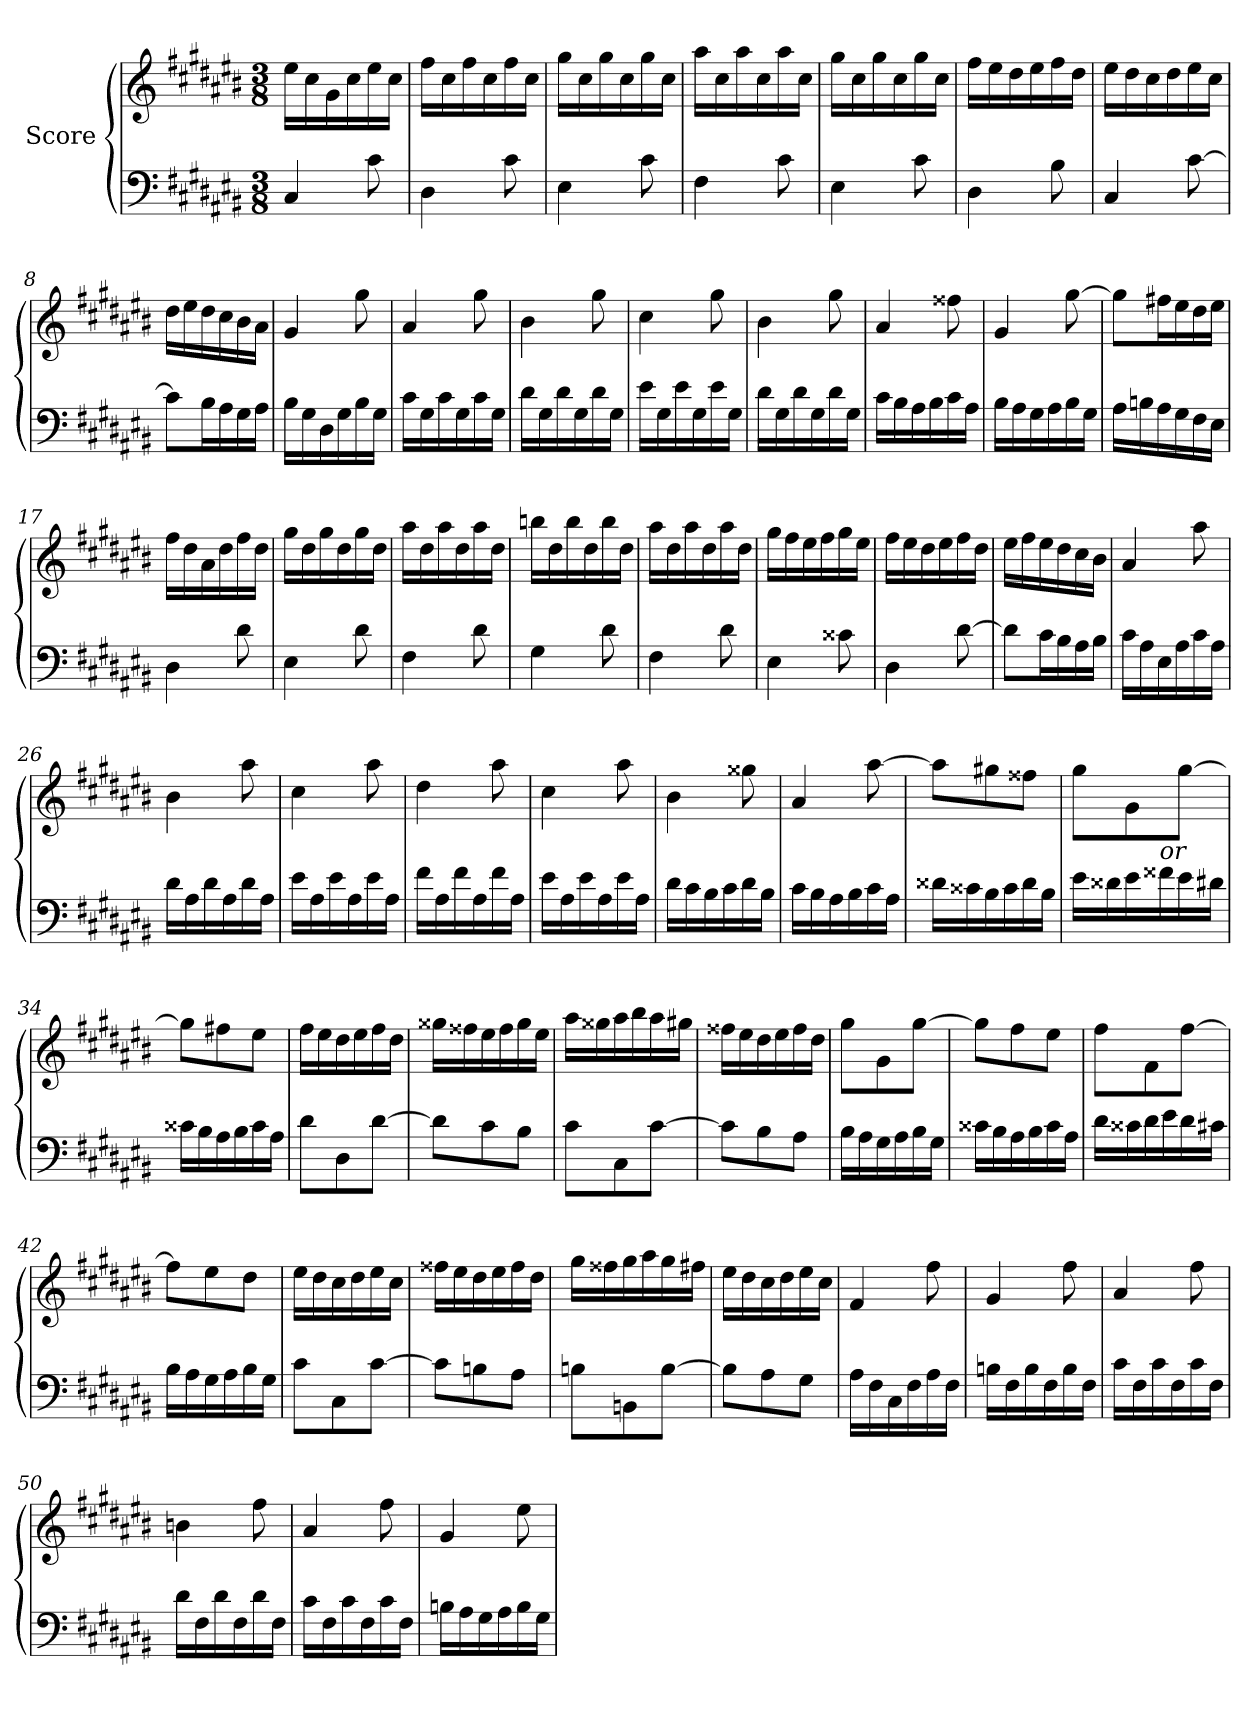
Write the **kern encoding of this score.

**kern	**kern
*part1	*part1
*staff2	*staff1
*I"Score	*
*clefF4	*clefG2
*k[f#c#g#d#a#e#b#]	*k[f#c#g#d#a#e#b#]
*M3/8	*M3/8
=1	=1
4C#/	16ee#\LL
.	16cc#\
.	16g#\
.	16cc#\
8c#\	16ee#\
.	16cc#\JJ
=2	=2
4D#\	16ff#\LL
.	16cc#\
.	16ff#\
.	16cc#\
8c#\	16ff#\
.	16cc#\JJ
=3	=3
4E#\	16gg#\LL
.	16cc#\
.	16gg#\
.	16cc#\
8c#\	16gg#\
.	16cc#\JJ
=4	=4
4F#\	16aa#\LL
.	16cc#\
.	16aa#\
.	16cc#\
8c#\	16aa#\
.	16cc#\JJ
=5	=5
4E#\	16gg#\LL
.	16cc#\
.	16gg#\
.	16cc#\
8c#\	16gg#\
.	16cc#\JJ
!!LO:LB:g=z
=6	=6
4D#\	16ff#\LL
.	16ee#\
.	16dd#\
.	16ee#\
8B#\	16ff#\
.	16dd#\JJ
=7	=7
4C#/	16ee#\LL
.	16dd#\
.	16cc#\
.	16dd#\
[8c#\	16ee#\
.	16cc#\JJ
=8	=8
8c#\L]	16dd#\LL
.	16ee#\
16B#\L	16dd#\
16A#\	16cc#\
16G#\	16b#\
16A#\JJ	16a#\JJ
=9	=9
16B#\LL	4g#/
16G#\	.
16D#\	.
16G#\	.
16B#\	8gg#\
16G#\JJ	.
=10	=10
16c#\LL	4a#/
16G#\	.
16c#\	.
16G#\	.
16c#\	8gg#\
16G#\JJ	.
=11	=11
16d#\LL	4b#\
16G#\	.
16d#\	.
16G#\	.
16d#\	8gg#\
16G#\JJ	.
!!LO:LB:g=z
=12	=12
16e#\LL	4cc#\
16G#\	.
16e#\	.
16G#\	.
16e#\	8gg#\
16G#\JJ	.
=13	=13
16d#\LL	4b#\
16G#\	.
16d#\	.
16G#\	.
16d#\	8gg#\
16G#\JJ	.
=14	=14
16c#\LL	4a#/
16B#\	.
16A#\	.
16B#\	.
16c#\	8ff##X\
16A#\JJ	.
=15	=15
16B#\LL	4g#/
16A#\	.
16G#\	.
16A#\	.
16B#\	[8gg#\
16G#\JJ	.
=16	=16
16A#\LL	8gg#\L]
16Bn\	.
16A#\	16ff#X\L
16G#\	16ee#\
16F#\	16dd#\
16E#\JJ	16ee#\JJ
=17	=17
4D#\	16ff#\LL
.	16dd#\
.	16a#\
.	16dd#\
8d#\	16ff#\
.	16dd#\JJ
!!LO:LB:g=z
=18	=18
4E#\	16gg#\LL
.	16dd#\
.	16gg#\
.	16dd#\
8d#\	16gg#\
.	16dd#\JJ
=19	=19
4F#\	16aa#\LL
.	16dd#\
.	16aa#\
.	16dd#\
8d#\	16aa#\
.	16dd#\JJ
=20	=20
4G#\	16bbn\LL
.	16dd#\
.	16bb\
.	16dd#\
8d#\	16bb\
.	16dd#\JJ
=21	=21
4F#\	16aa#\LL
.	16dd#\
.	16aa#\
.	16dd#\
8d#\	16aa#\
.	16dd#\JJ
=22	=22
4E#\	16gg#\LL
.	16ff#\
.	16ee#\
.	16ff#\
8c##X\	16gg#\
.	16ee#\JJ
=23	=23
4D#\	16ff#\LL
.	16ee#\
.	16dd#\
.	16ee#\
[8d#\	16ff#\
.	16dd#\JJ
!!LO:PB:g=z
=24	=24
8d#\L]	16ee#\LL
.	16ff#\
16c#\L	16ee#\
16B#\	16dd#\
16A#\	16cc#\
16B#\JJ	16b#\JJ
=25	=25
16c#\LL	4a#/
16A#\	.
16E#\	.
16A#\	.
16c#\	8aa#\
16A#\JJ	.
=26	=26
16d#\LL	4b#\
16A#\	.
16d#\	.
16A#\	.
16d#\	8aa#\
16A#\JJ	.
=27	=27
16e#\LL	4cc#\
16A#\	.
16e#\	.
16A#\	.
16e#\	8aa#\
16A#\JJ	.
=28	=28
16f#\LL	4dd#\
16A#\	.
16f#\	.
16A#\	.
16f#\	8aa#\
16A#\JJ	.
=29	=29
16e#\LL	4cc#\
16A#\	.
16e#\	.
16A#\	.
16e#\	8aa#\
16A#\JJ	.
!!LO:LB:g=z
=30	=30
16d#\LL	4b#\
16c#\	.
16B#\	.
16c#\	.
16d#\	8gg##X\
16B#\JJ	.
=31	=31
16c#\LL	4a#/
16B#\	.
16A#\	.
16B#\	.
16c#\	[8aa#\
16A#\JJ	.
=32	=32
16d##X\LL	8aa#\L]
16c##X\	.
16B#\	8gg#X\
16c##\	.
16d##\	8ff##X\J
16B#\JJ	.
=33	=33
16e#\LL	8gg#\L
16d##X\	.
16e#\	8g#\
!LO:TX:a:i:t=or	!
16f##X\	.
16e#\	[8gg#\J
16d#X\JJ	.
=34	=34
16c##X\LL	8gg#\L]
16B#\	.
16A#\	8ff#X\
16B#\	.
16c##\	8ee#\J
16A#\JJ	.
!!LO:LB:g=z
=35	=35
8d#\L	16ff#\LL
.	16ee#\
8D#\	16dd#\
.	16ee#\
[8d#\J	16ff#\
.	16dd#\JJ
=36	=36
8d#\L]	16gg##X\LL
.	16ff##X\
8c#\	16ee#\
.	16ff##\
8B#\J	16gg##\
.	16ee#\JJ
=37	=37
8c#\L	16aa#\LL
.	16gg##X\
8C#\	16aa#\
.	16bb#\
[8c#\J	16aa#\
.	16gg#X\JJ
=38	=38
8c#\L]	16ff##X\LL
.	16ee#\
8B#\	16dd#\
.	16ee#\
8A#\J	16ff##\
.	16dd#\JJ
=39	=39
16B#\LL	8gg#\L
16A#\	.
16G#\	8g#\
16A#\	.
16B#\	[8gg#\J
16G#\JJ	.
!!LO:LB:g=z
=40	=40
16c##X\LL	8gg#\L]
16B#\	.
16A#\	8ff#\
16B#\	.
16c##\	8ee#\J
16A#\JJ	.
=41	=41
16d#\LL	8ff#\L
16c##X\	.
16d#\	8f#\
16e#\	.
16d#\	[8ff#\J
16c#X\JJ	.
=42	=42
16B#\LL	8ff#\L]
16A#\	.
16G#\	8ee#\
16A#\	.
16B#\	8dd#\J
16G#\JJ	.
=43	=43
8c#\L	16ee#\LL
.	16dd#\
8C#\	16cc#\
.	16dd#\
[8c#\J	16ee#\
.	16cc#\JJ
=44	=44
8c#\L]	16ff##X\LL
.	16ee#\
8Bn\	16dd#\
.	16ee#\
8A#\J	16ff##\
.	16dd#\JJ
!!LO:PB:g=z
=45	=45
8Bn\L	16gg#\LL
.	16ff##X\
8BBn\	16gg#\
.	16aa#\
[8B\J	16gg#\
.	16ff#X\JJ
=46	=46
8B\L]	16ee#\LL
.	16dd#\
8A#\	16cc#\
.	16dd#\
8G#\J	16ee#\
.	16cc#\JJ
=47	=47
16A#\LL	4f#/
16F#\	.
16C#\	.
16F#\	.
16A#\	8ff#\
16F#\JJ	.
=48	=48
16Bn\LL	4g#/
16F#\	.
16B\	.
16F#\	.
16B\	8ff#\
16F#\JJ	.
=49	=49
16c#\LL	4a#/
16F#\	.
16c#\	.
16F#\	.
16c#\	8ff#\
16F#\JJ	.
!!LO:LB:g=z
=50	=50
16d#\LL	4bn\
16F#\	.
16d#\	.
16F#\	.
16d#\	8ff#\
16F#\JJ	.
=51	=51
16c#\LL	4a#/
16F#\	.
16c#\	.
16F#\	.
16c#\	8ff#\
16F#\JJ	.
=52	=52
16Bn\LL	4g#/
16A#\	.
16G#\	.
16A#\	.
16B\	8ee#\
16G#\JJ	.
=	=
*-	*-
